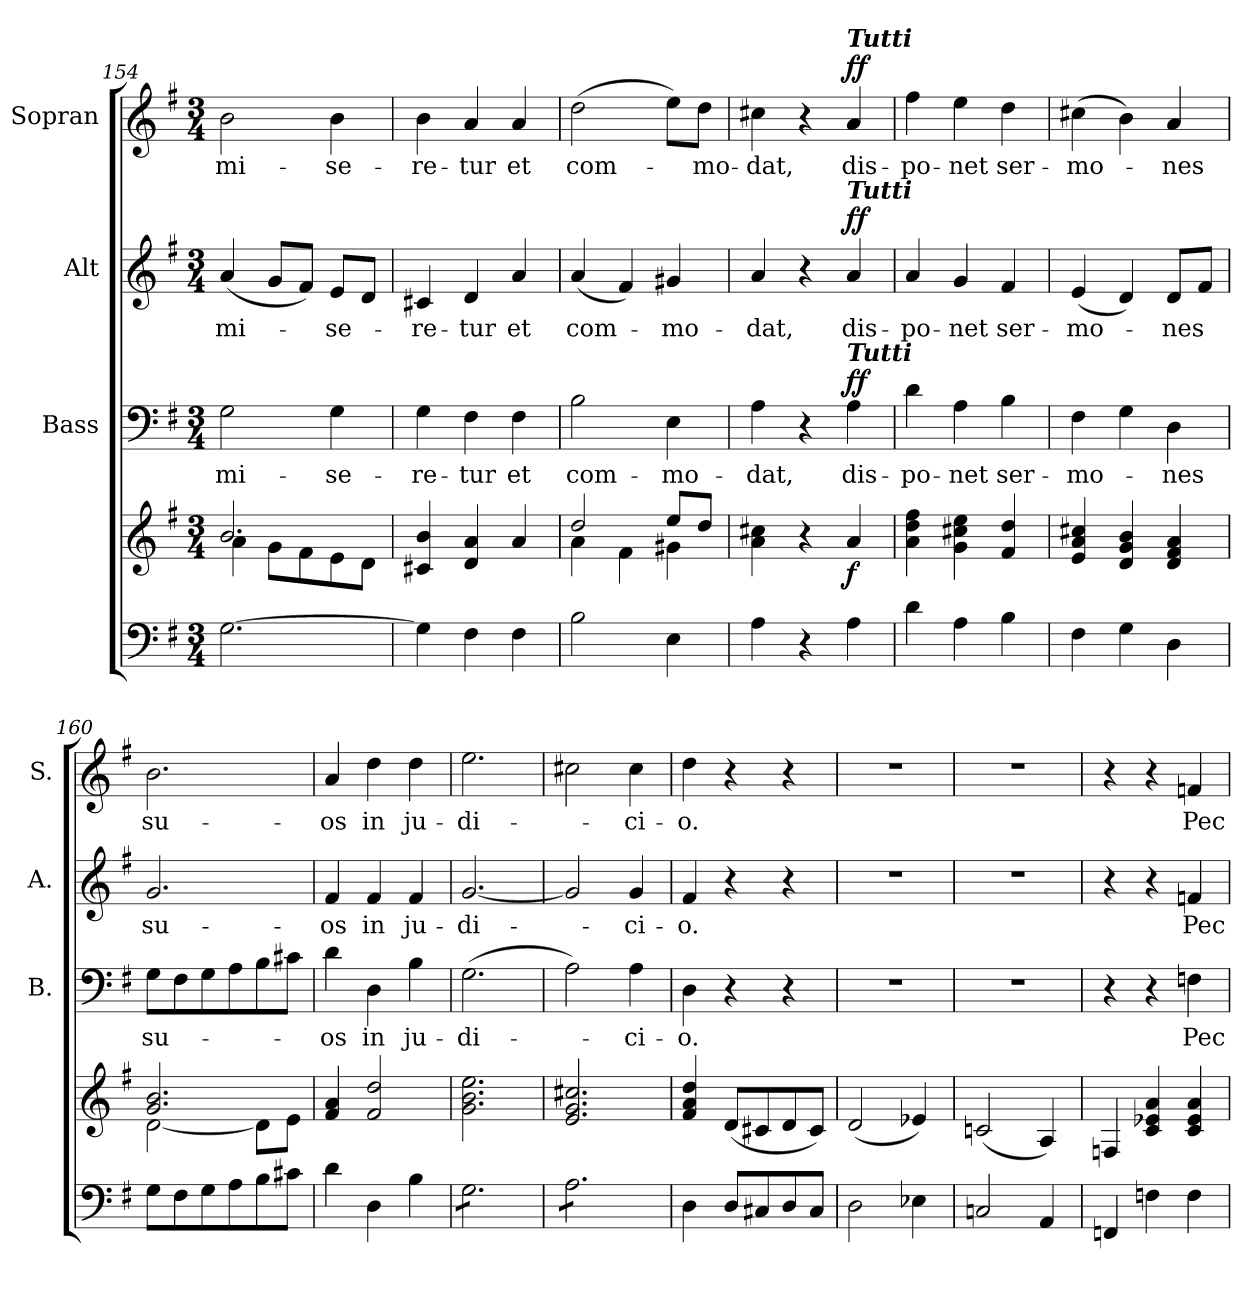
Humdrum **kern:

**kern	**kern	**dynam	**kern	**text	**dynam	**kern	**text	**dynam	**kern	**text	**dynam
*part4	*part4	*part4	*part3	*part3	*part3	*part2	*part2	*part2	*part1	*part1	*part1
*staff5	*staff4	*staff4/5	*staff3	*staff3	*staff3	*staff2	*staff2	*staff2	*staff1	*staff1	*staff1
*	*	*	*I"Bass	*	*	*I"Alt	*	*	*I"Sopran	*	*
*	*	*	*I'B.	*	*	*I'A.	*	*	*I'S.	*	*
*clefF4	*clefG2	*	*clefF4	*	*	*clefG2	*	*	*clefG2	*	*
*k[f#]	*k[f#]	*	*k[f#]	*	*	*k[f#]	*	*	*k[f#]	*	*
*G:	*G:	*	*G:	*	*	*G:	*	*	*G:	*	*
*M3/4	*M3/4	*	*M3/4	*	*	*M3/4	*	*	*M3/4	*	*
=154	=154	=154	=154	=154	=154	=154	=154	=154	=154	=154	=154
*	*^	*	*	*	*	*	*	*	*	*	*
!	!	!	!	!	!LO:LY:b	!	!	!LO:LY:b	!	!	!LO:LY:b	!
[2.G\	2.b/	4a\	.	2G\	mi-	.	(<4a/	mi-	.	2b\	mi-	.
.	.	8g\L	.	.	.	.	8g/L	.	.	.	.	.
.	.	8f#\	.	.	.	.	8f#/J)	.	.	.	.	.
!	!	!	!	!	!LO:LY:b	!	!	!LO:LY:b	!	!	!LO:LY:b	!
.	.	8e\	.	4G\	-se-	.	8e/L	-se-	.	4b\	-se-	.
.	.	8d\J	.	.	.	.	8d/J	.	.	.	.	.
=155	=155	=155	=155	=155	=155	=155	=155	=155	=155	=155	=155	=155
!	!	!	!	!	!LO:LY:b	!	!	!LO:LY:b	!	!	!LO:LY:b	!
*	*v	*v	*	*	*	*	*	*	*	*	*	*
4G\]	4c#X/ 4b/	.	4G\	-re-	.	4c#X/	-re-	.	4b\	-re-	.
!	!	!	!	!LO:LY:b	!	!	!LO:LY:b	!	!	!LO:LY:b	!
4F#\	4d/ 4a/	.	4F#\	-tur	.	4d/	-tur	.	4a/	-tur	.
!	!	!	!	!LO:LY:b	!	!	!LO:LY:b	!	!	!LO:LY:b	!
4F#\	4a/	.	4F#\	et	.	4a/	et	.	4a/	et	.
=156	=156	=156	=156	=156	=156	=156	=156	=156	=156	=156	=156
*	*^	*	*	*	*	*	*	*	*	*	*
!	!	!	!	!	!LO:LY:b	!	!	!LO:LY:b	!	!	!LO:LY:b	!
2B\	2dd/	4a\	.	2B\	com-	.	(<4a/	com-	.	(>2dd\	com-	.
.	.	4f#\	.	.	.	.	4f#/)	.	.	.	.	.
!	!	!	!	!	!LO:LY:b	!	!	!LO:LY:b	!	!	!	!
4E\	8ee/L	4g#X\	.	4E\	-mo-	.	4g#X/	-mo-	.	8ee\L)	.	.
!	!	!	!	!	!	!	!	!	!	!	!LO:LY:b	!
.	8dd/J	.	.	.	.	.	.	.	.	8dd\J	-mo-	.
*	*v	*v	*	*	*	*	*	*	*	*	*	*
!!LO:LB:g=z
=157	=157	=157	=157	=157	=157	=157	=157	=157	=157	=157	=157
!	!	!	!	!LO:LY:b	!	!	!LO:LY:b	!	!	!LO:LY:b	!
4A\	4a\ 4cc#X\	.	4A\	-dat,	.	4a/	-dat,	.	4cc#X\	-dat,	.
4r	4r	.	4r	.	.	4r	.	.	4r	.	.
!	!	!	!	!	!	!	!	!	!LO:TX:a:Bi:t=Tutti	!	!
!	!	!	!	!	!	!LO:TX:a:Bi:t=Tutti	!	!	!	!	!
!	!	!	!LO:TX:a:Bi:t=Tutti	!	!	!	!	!	!	!	!
!	!	!LO:DY:b	!	!LO:LY:b	!LO:DY:a	!	!LO:LY:b	!LO:DY:a	!	!LO:LY:b	!LO:DY:a
4A\	4a/	f	4A\	dis-	ff	4a/	dis-	ff	4a/	dis-	ff
=158	=158	=158	=158	=158	=158	=158	=158	=158	=158	=158	=158
!	!	!	!	!LO:LY:b	!	!	!LO:LY:b	!	!	!LO:LY:b	!
4d\	4a\ 4dd\ 4ff#\	.	4d\	-po-	.	4a/	-po-	.	4ff#\	-po-	.
!	!	!	!	!LO:LY:b	!	!	!LO:LY:b	!	!	!LO:LY:b	!
4A\	4g\ 4cc#X\ 4ee\	.	4A\	-net	.	4g/	-net	.	4ee\	-net	.
!	!	!	!	!LO:LY:b	!	!	!LO:LY:b	!	!	!LO:LY:b	!
4B\	4f#/ 4dd/	.	4B\	ser-	.	4f#/	ser-	.	4dd\	ser-	.
=159	=159	=159	=159	=159	=159	=159	=159	=159	=159	=159	=159
!	!	!	!	!LO:LY:b	!	!	!LO:LY:b	!	!	!LO:LY:b	!
4F#\	4e/ 4a/ 4cc#X/	.	4F#\	-mo-	.	(<4e/	-mo-	.	(>4cc#X\	-mo-	.
4G\	4d/ 4g/ 4b/	.	4G\	.	.	4d/)	.	.	4b\)	.	.
!	!	!	!	!LO:LY:b	!	!	!LO:LY:b	!	!	!LO:LY:b	!
4D\	4d/ 4f#/ 4a/	.	4D\	-nes	.	8d/L	-nes	.	4a/	-nes	.
.	.	.	.	.	.	8f#/J	.	.	.	.	.
=160	=160	=160	=160	=160	=160	=160	=160	=160	=160	=160	=160
*	*^	*	*	*	*	*	*	*	*	*	*
!	!	!	!	!	!LO:LY:b	!	!	!LO:LY:b	!	!	!LO:LY:b	!
8G\L	2.g/ 2.b/	[<2d\	.	8G\L	su-	.	2.g/	su-	.	2.b\	su-	.
8F#\	.	.	.	8F#\	.	.	.	.	.	.	.	.
8G\	.	.	.	8G\	.	.	.	.	.	.	.	.
8A\	.	.	.	8A\	.	.	.	.	.	.	.	.
8B\	.	8d\L]	.	8B\	.	.	.	.	.	.	.	.
8c#X\J	.	8e\J	.	8c#X\J	.	.	.	.	.	.	.	.
=161	=161	=161	=161	=161	=161	=161	=161	=161	=161	=161	=161	=161
!	!	!	!	!	!LO:LY:b	!	!	!LO:LY:b	!	!	!LO:LY:b	!
*	*v	*v	*	*	*	*	*	*	*	*	*	*
4d\	4f#/ 4a/	.	4d\	-os	.	4f#/	-os	.	4a/	-os	.
!	!	!	!	!LO:LY:b	!	!	!LO:LY:b	!	!	!LO:LY:b	!
4D\	2f#/ 2dd/	.	4D\	in	.	4f#/	in	.	4dd\	in	.
!	!	!	!	!LO:LY:b	!	!	!LO:LY:b	!	!	!LO:LY:b	!
4B\	.	.	4B\	ju-	.	4f#/	ju-	.	4dd\	ju-	.
=162	=162	=162	=162	=162	=162	=162	=162	=162	=162	=162	=162
!	!	!	!	!LO:LY:b	!	!	!LO:LY:b	!	!	!LO:LY:b	!
*tremolo	*	*	*	*	*	*	*	*	*	*	*
8G\L	2.g\ 2.b\ 2.ee\	.	(>2.G\	-di-	.	[2.g/	-di-	.	2.ee\	-di-	.
8G\	.	.	.	.	.	.	.	.	.	.	.
8G\	.	.	.	.	.	.	.	.	.	.	.
8G\	.	.	.	.	.	.	.	.	.	.	.
8G\	.	.	.	.	.	.	.	.	.	.	.
8G\J	.	.	.	.	.	.	.	.	.	.	.
=163	=163	=163	=163	=163	=163	=163	=163	=163	=163	=163	=163
8A\L	2.e/ 2.g/ 2.cc#X/	.	2A\)	.	.	2g/]	.	.	2cc#X\	.	.
8A\	.	.	.	.	.	.	.	.	.	.	.
8A\	.	.	.	.	.	.	.	.	.	.	.
8A\	.	.	.	.	.	.	.	.	.	.	.
!	!	!	!	!LO:LY:b	!	!	!LO:LY:b	!	!	!LO:LY:b	!
8A\	.	.	4A\	-ci-	.	4g/	-ci-	.	4cc#\	-ci-	.
8A\J	.	.	.	.	.	.	.	.	.	.	.
*Xtremolo	*	*	*	*	*	*	*	*	*	*	*
=164	=164	=164	=164	=164	=164	=164	=164	=164	=164	=164	=164
!	!	!	!	!LO:LY:b	!	!	!LO:LY:b	!	!	!LO:LY:b	!
4D\	4f#/ 4a/ 4dd/	.	4D\	-o.	.	4f#/	-o.	.	4dd\	-o.	.
8D/L	(<8d/L	.	4r	.	.	4r	.	.	4r	.	.
8C#X/	8c#X/	.	.	.	.	.	.	.	.	.	.
8D/	8d/	.	4r	.	.	4r	.	.	4r	.	.
8C#/J	8c#/J)	.	.	.	.	.	.	.	.	.	.
=165	=165	=165	=165	=165	=165	=165	=165	=165	=165	=165	=165
2D\	(<2d/	.	2.r	.	.	2.r	.	.	2.r	.	.
4E-X\	4e-X/)	.	.	.	.	.	.	.	.	.	.
!!LO:PB:g=z
=166	=166	=166	=166	=166	=166	=166	=166	=166	=166	=166	=166
2Cn/	(<2cn/	.	2.r	.	.	2.r	.	.	2.r	.	.
4AA/	4A/)	.	.	.	.	.	.	.	.	.	.
=167	=167	=167	=167	=167	=167	=167	=167	=167	=167	=167	=167
4FFn/	4Fn/	.	4r	.	.	4r	.	.	4r	.	.
4Fn\	4c/ 4e-X/ 4a/	.	4r	.	.	4r	.	.	4r	.	.
!	!	!	!	!LO:LY:b	!	!	!LO:LY:b	!	!	!LO:LY:b	!
4F\	4c/ 4e-/ 4a/	.	4Fn\	Pec-	.	4fn/	Pec-	.	4fn/	Pec-	.
=	=	=	=	=	=	=	=	=	=	=	=
*-	*-	*-	*-	*-	*-	*-	*-	*-	*-	*-	*-
